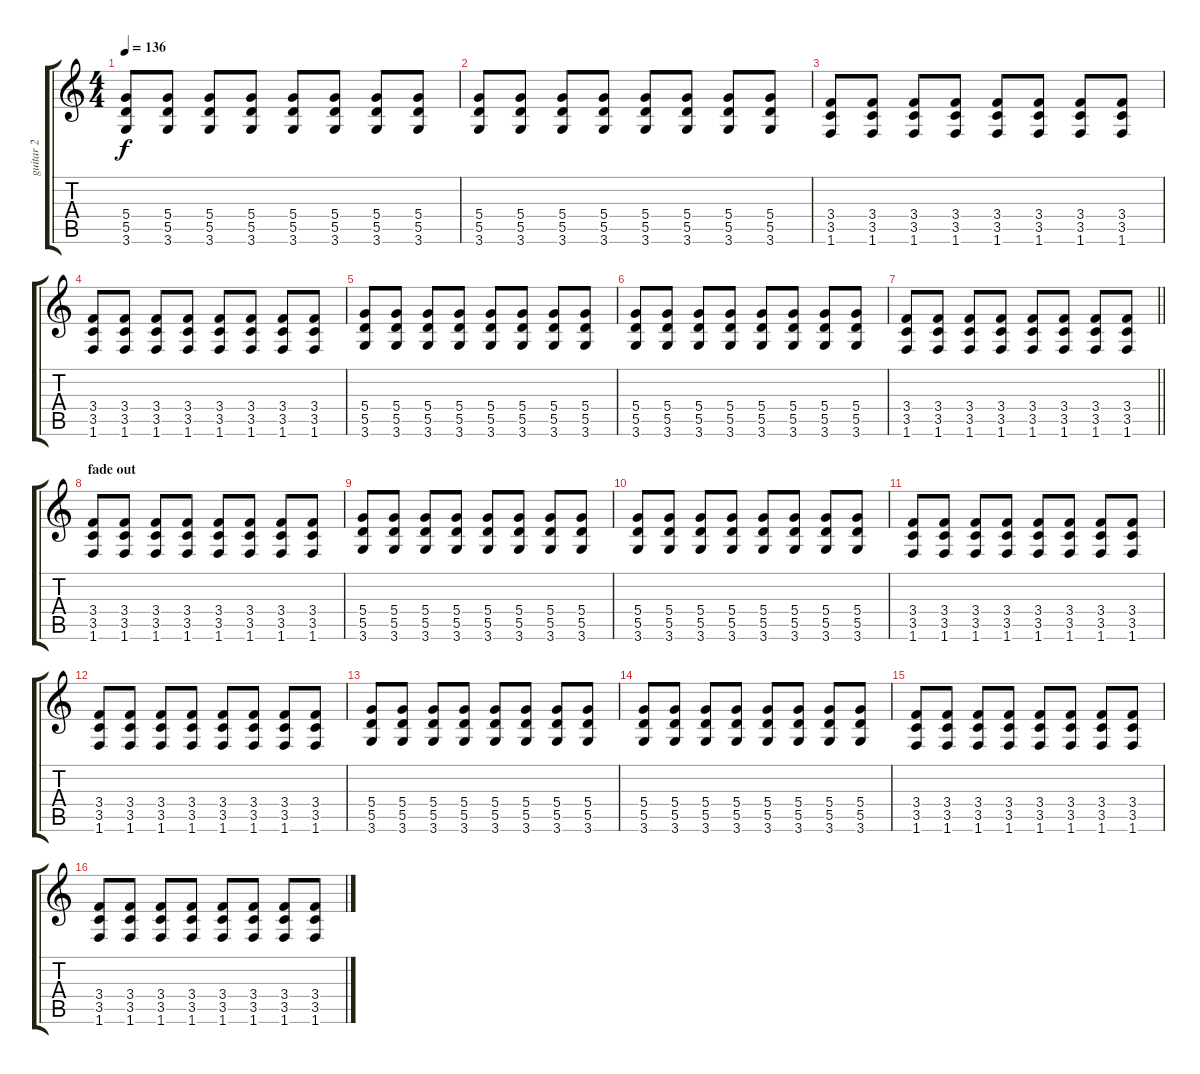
\track ("guitar 2" "guitar 2") {instrument electricguitarclean}
\staff {score tabs}
\tuning (E4 B3 G3 D3 A2 E2) {hide}
\ts (4 4)
\tempo 136
\clef g2
\ks c
(5.4 5.5 3.6).8{dy f} (5.4 5.5 3.6).8 (5.4 5.5 3.6).8 (5.4 5.5 3.6).8 (5.4 5.5 3.6).8 (5.4 5.5 3.6).8 (5.4 5.5 3.6).8 (5.4 5.5 3.6).8 |
(5.4 5.5 3.6).8 (5.4 5.5 3.6).8 (5.4 5.5 3.6).8 (5.4 5.5 3.6).8 (5.4 5.5 3.6).8 (5.4 5.5 3.6).8 (5.4 5.5 3.6).8 (5.4 5.5 3.6).8 |
(3.4 3.5 1.6).8 (3.4 3.5 1.6).8 (3.4 3.5 1.6).8 (3.4 3.5 1.6).8 (3.4 3.5 1.6).8 (3.4 3.5 1.6).8 (3.4 3.5 1.6).8 (3.4 3.5 1.6).8 |
(3.4 3.5 1.6).8 (3.4 3.5 1.6).8 (3.4 3.5 1.6).8 (3.4 3.5 1.6).8 (3.4 3.5 1.6).8 (3.4 3.5 1.6).8 (3.4 3.5 1.6).8 (3.4 3.5 1.6).8 |
(5.4 5.5 3.6).8 (5.4 5.5 3.6).8 (5.4 5.5 3.6).8 (5.4 5.5 3.6).8 (5.4 5.5 3.6).8 (5.4 5.5 3.6).8 (5.4 5.5 3.6).8 (5.4 5.5 3.6).8 |
(5.4 5.5 3.6).8 (5.4 5.5 3.6).8 (5.4 5.5 3.6).8 (5.4 5.5 3.6).8 (5.4 5.5 3.6).8 (5.4 5.5 3.6).8 (5.4 5.5 3.6).8 (5.4 5.5 3.6).8 |
\barLineRight lightlight
(3.4 3.5 1.6).8 (3.4 3.5 1.6).8 (3.4 3.5 1.6).8 (3.4 3.5 1.6).8 (3.4 3.5 1.6).8 (3.4 3.5 1.6).8 (3.4 3.5 1.6).8 (3.4 3.5 1.6).8 |
\section ("" "fade out")
(3.4 3.5 1.6).8 (3.4 3.5 1.6).8 (3.4 3.5 1.6).8 (3.4 3.5 1.6).8 (3.4 3.5 1.6).8 (3.4 3.5 1.6).8 (3.4 3.5 1.6).8 (3.4 3.5 1.6).8 |
(5.4 5.5 3.6).8 (5.4 5.5 3.6).8 (5.4 5.5 3.6).8 (5.4 5.5 3.6).8 (5.4 5.5 3.6).8 (5.4 5.5 3.6).8 (5.4 5.5 3.6).8 (5.4 5.5 3.6).8 |
(5.4 5.5 3.6).8 (5.4 5.5 3.6).8 (5.4 5.5 3.6).8 (5.4 5.5 3.6).8 (5.4 5.5 3.6).8 (5.4 5.5 3.6).8 (5.4 5.5 3.6).8 (5.4 5.5 3.6).8 |
(3.4 3.5 1.6).8 (3.4 3.5 1.6).8 (3.4 3.5 1.6).8 (3.4 3.5 1.6).8 (3.4 3.5 1.6).8 (3.4 3.5 1.6).8 (3.4 3.5 1.6).8 (3.4 3.5 1.6).8 |
(3.4 3.5 1.6).8 (3.4 3.5 1.6).8 (3.4 3.5 1.6).8 (3.4 3.5 1.6).8 (3.4 3.5 1.6).8 (3.4 3.5 1.6).8 (3.4 3.5 1.6).8 (3.4 3.5 1.6).8 |
(5.4 5.5 3.6).8 (5.4 5.5 3.6).8 (5.4 5.5 3.6).8 (5.4 5.5 3.6).8 (5.4 5.5 3.6).8 (5.4 5.5 3.6).8 (5.4 5.5 3.6).8 (5.4 5.5 3.6).8 |
(5.4 5.5 3.6).8 (5.4 5.5 3.6).8 (5.4 5.5 3.6).8 (5.4 5.5 3.6).8 (5.4 5.5 3.6).8 (5.4 5.5 3.6).8 (5.4 5.5 3.6).8 (5.4 5.5 3.6).8 |
(3.4 3.5 1.6).8 (3.4 3.5 1.6).8 (3.4 3.5 1.6).8 (3.4 3.5 1.6).8 (3.4 3.5 1.6).8 (3.4 3.5 1.6).8 (3.4 3.5 1.6).8 (3.4 3.5 1.6).8 |
(3.4 3.5 1.6).8 (3.4 3.5 1.6).8 (3.4 3.5 1.6).8 (3.4 3.5 1.6).8 (3.4 3.5 1.6).8 (3.4 3.5 1.6).8 (3.4 3.5 1.6).8 (3.4 3.5 1.6).8
